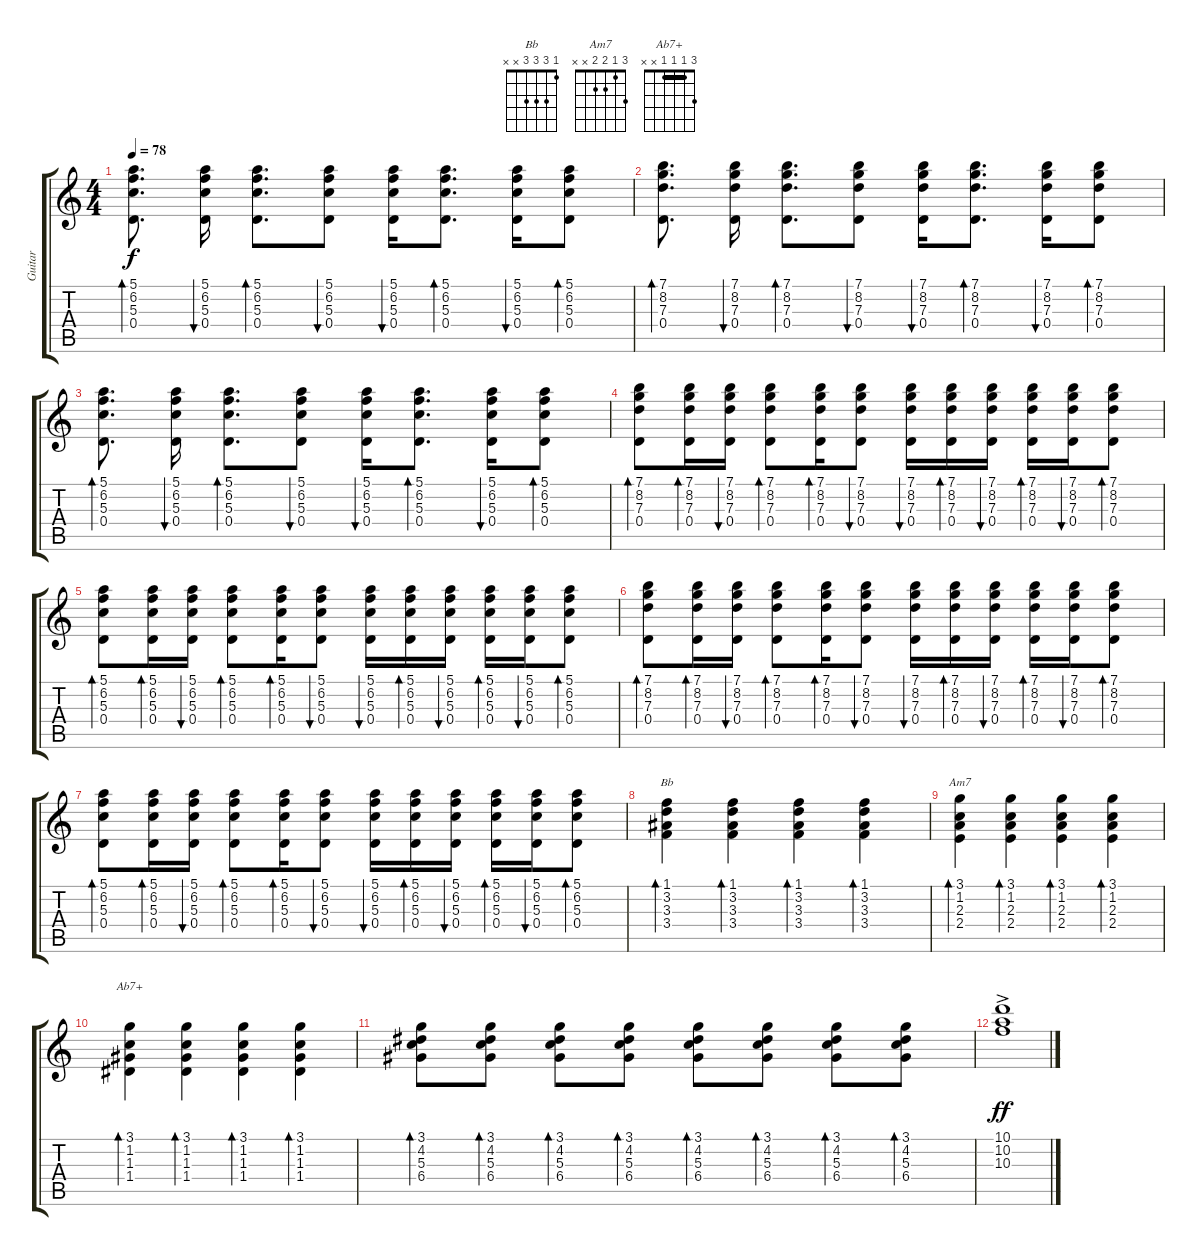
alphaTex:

\track ("Guitar" "Guitar") {instrument acousticguitarsteel}
\staff {score tabs}
\tuning (E4 B3 G3 D3 A2 E2) {hide}
\chord ("Bb" 1 3 3 3 x x)
\chord ("Am7" 3 1 2 2 x x)
\chord ("Ab7+" 3 1 1 1 x x) {barre 1}
\ts (4 4)
\tempo 78
\clef g2
\ks c
(5.1 6.2 5.3 0.4).8{d bd 60 dy f beam split} (5.1 6.2 5.3 0.4).16{bu 60} (5.1 6.2 5.3 0.4).8{d bd 60} (5.1 6.2 5.3 0.4).8{bu 60} (5.1 6.2 5.3 0.4).16{bu 60} (5.1 6.2 5.3 0.4).8{d bd 60} (5.1 6.2 5.3 0.4).16{bu 60} (5.1 6.2 5.3 0.4).8{bd 60} |
(7.1 8.2 7.3 0.4).8{d bd 60 beam split} (7.1 8.2 7.3 0.4).16{bu 60} (7.1 8.2 7.3 0.4).8{d bd 60} (7.1 8.2 7.3 0.4).8{bu 60} (7.1 8.2 7.3 0.4).16{bu 60} (7.1 8.2 7.3 0.4).8{d bd 60} (7.1 8.2 7.3 0.4).16{bu 60} (7.1 8.2 7.3 0.4).8{bd 60} |
(5.1 6.2 5.3 0.4).8{d bd 60 beam split} (5.1 6.2 5.3 0.4).16{bu 60} (5.1 6.2 5.3 0.4).8{d bd 60} (5.1 6.2 5.3 0.4).8{bu 60} (5.1 6.2 5.3 0.4).16{bu 60} (5.1 6.2 5.3 0.4).8{d bd 60} (5.1 6.2 5.3 0.4).16{bu 60} (5.1 6.2 5.3 0.4).8{bd 60} |
(7.1 8.2 7.3 0.4).8{bd 60} (7.1 8.2 7.3 0.4).16{bd 60} (7.1 8.2 7.3 0.4).16{bu 60} (7.1 8.2 7.3 0.4).8{bd 60} (7.1 8.2 7.3 0.4).16{bd 60} (7.1 8.2 7.3 0.4).8{bu 60} (7.1 8.2 7.3 0.4).16{bu 60} (7.1 8.2 7.3 0.4).16{bd 60} (7.1 8.2 7.3 0.4).16{bu 60} (7.1 8.2 7.3 0.4).16{bd 60} (7.1 8.2 7.3 0.4).16{bu 60} (7.1 8.2 7.3 0.4).8{bd 60} |
(5.1 6.2 5.3 0.4).8{bd 60} (5.1 6.2 5.3 0.4).16{bd 60} (5.1 6.2 5.3 0.4).16{bu 60} (5.1 6.2 5.3 0.4).8{bd 60} (5.1 6.2 5.3 0.4).16{bd 60} (5.1 6.2 5.3 0.4).8{bu 60} (5.1 6.2 5.3 0.4).16{bu 60} (5.1 6.2 5.3 0.4).16{bd 60} (5.1 6.2 5.3 0.4).16{bu 60} (5.1 6.2 5.3 0.4).16{bd 60} (5.1 6.2 5.3 0.4).16{bu 60} (5.1 6.2 5.3 0.4).8{bd 60} |
(7.1 8.2 7.3 0.4).8{bd 60} (7.1 8.2 7.3 0.4).16{bd 60} (7.1 8.2 7.3 0.4).16{bu 60} (7.1 8.2 7.3 0.4).8{bd 60} (7.1 8.2 7.3 0.4).16{bd 60} (7.1 8.2 7.3 0.4).8{bu 60} (7.1 8.2 7.3 0.4).16{bu 60} (7.1 8.2 7.3 0.4).16{bd 60} (7.1 8.2 7.3 0.4).16{bu 60} (7.1 8.2 7.3 0.4).16{bd 60} (7.1 8.2 7.3 0.4).16{bu 60} (7.1 8.2 7.3 0.4).8{bd 60} |
(5.1 6.2 5.3 0.4).8{bd 60} (5.1 6.2 5.3 0.4).16{bd 60} (5.1 6.2 5.3 0.4).16{bu 60} (5.1 6.2 5.3 0.4).8{bd 60} (5.1 6.2 5.3 0.4).16{bd 60} (5.1 6.2 5.3 0.4).8{bu 60} (5.1 6.2 5.3 0.4).16{bu 60} (5.1 6.2 5.3 0.4).16{bd 60} (5.1 6.2 5.3 0.4).16{bu 60} (5.1 6.2 5.3 0.4).16{bd 60} (5.1 6.2 5.3 0.4).16{bu 60} (5.1 6.2 5.3 0.4).8{bd 60} |
(1.1 3.2 3.3 3.4).4{bd 60 ch "Bb"} (1.1 3.2 3.3 3.4).4{bd 60} (1.1 3.2 3.3 3.4).4{bd 60} (1.1 3.2 3.3 3.4).4{bd 60} |
(3.1 1.2 2.3 2.4).4{bd 60 ch "Am7"} (3.1 1.2 2.3 2.4).4{bd 60} (3.1 1.2 2.3 2.4).4{bd 60} (3.1 1.2 2.3 2.4).4{bd 60} |
(3.1 1.2 1.3 1.4).4{bd 60 ch "Ab7+"} (3.1 1.2 1.3 1.4).4{bd 60} (3.1 1.2 1.3 1.4).4{bd 60} (3.1 1.2 1.3 1.4).4{bd 60} |
(3.1 4.2 5.3 6.4).8{bd 60} (3.1 4.2 5.3 6.4).8{bd 60} (3.1 4.2 5.3 6.4).8{bd 60} (3.1 4.2 5.3 6.4).8{bd 60} (3.1 4.2 5.3 6.4).8{bd 60} (3.1 4.2 5.3 6.4).8{bd 60} (3.1 4.2 5.3 6.4).8{bd 60} (3.1 4.2 5.3 6.4).8{bd 60} |
(10.1{ac} 10.2{ac} 10.3{ac}).1{dy ff}
